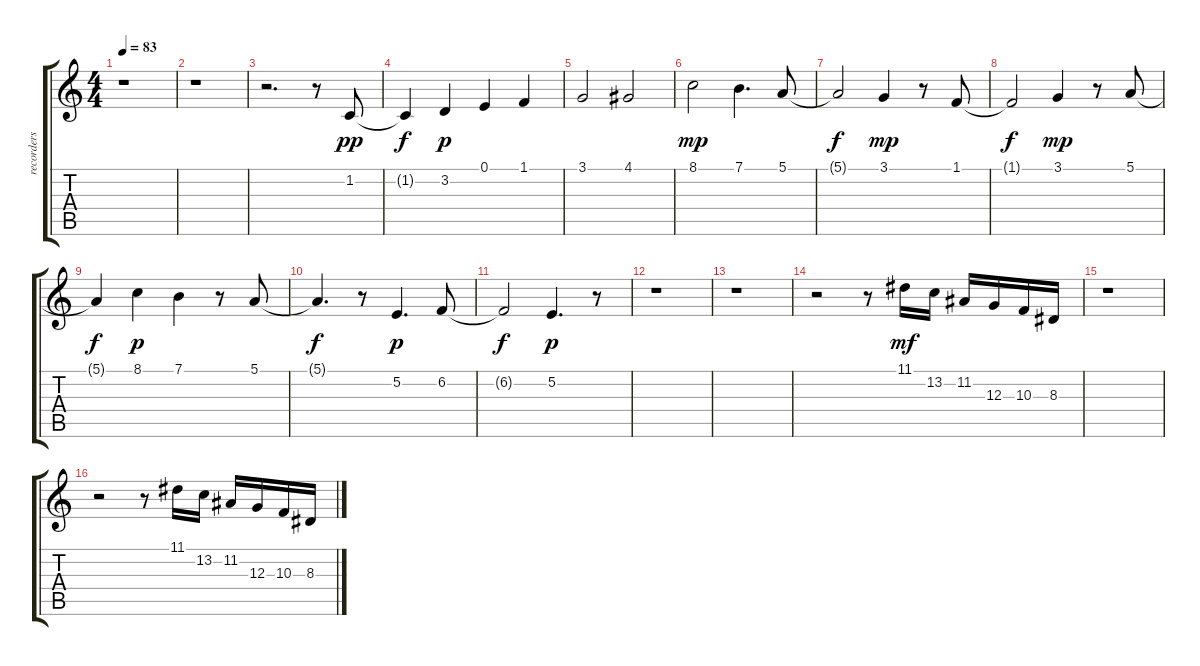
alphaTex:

\track ("recorders" "recorders") {instrument recorder}
\staff {score tabs}
\tuning (E4 B3 G3 D3 A2 E2) {hide}
\ts (4 4)
\tempo 83
\clef g2
\ks c
r.1{dy f} |
r.1 |
r.2{d} r.8 1.2.8{dy pp} |
1.2{t}.4{dy f} 3.2.4{dy p} 0.1.4 1.1.4 |
3.1.2 4.1.2 |
8.1.2{dy mp} 7.1.4{d} 5.1.8 |
5.1{t}.2{dy f} 3.1.4{dy mp} r.8 1.1.8 |
1.1{t}.2{dy f} 3.1.4{dy mp} r.8 5.1.8 |
5.1{t}.4{dy f} 8.1.4{dy p} 7.1.4 r.8 5.1.8 |
5.1{t}.4{d dy f} r.8 5.2.4{d dy p} 6.2.8 |
6.2{t}.2{dy f} 5.2.4{d dy p} r.8 |
r.1 |
r.1 |
r.2 r.8 11.1.16{dy mf} 13.2.16 11.2.16 12.3.16 10.3.16 8.3.16 |
r.1 |
r.2 r.8 11.1.16 13.2.16 11.2.16 12.3.16 10.3.16 8.3.16
